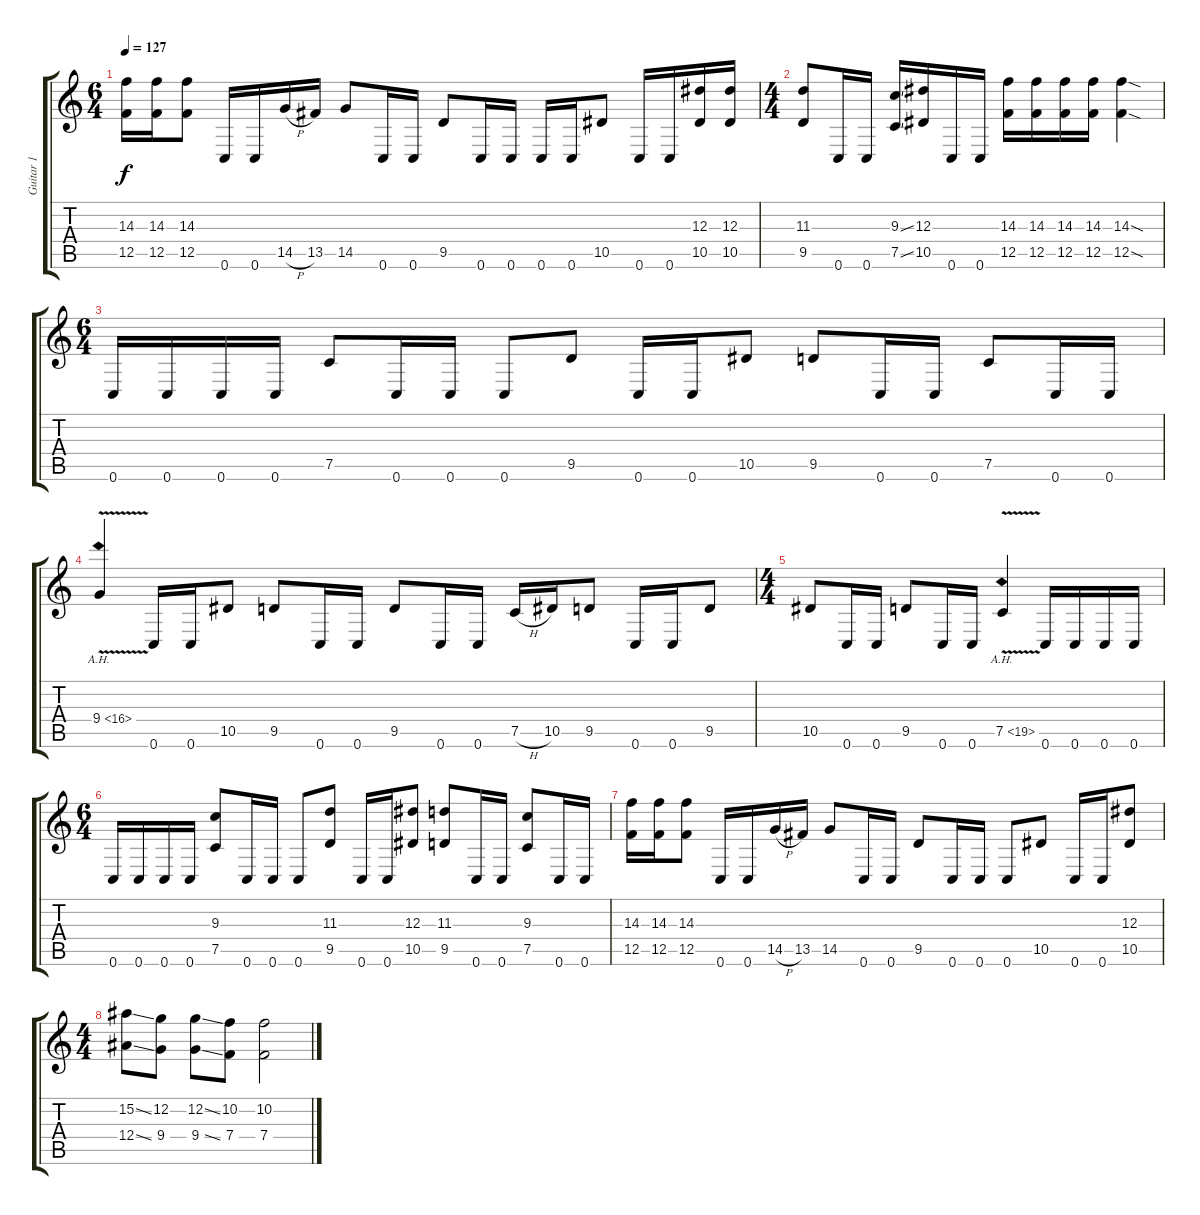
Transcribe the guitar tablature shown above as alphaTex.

\track ("Guitar 1" "Guitar 1") {instrument distortionguitar}
\staff {score tabs}
\tuning (C4 G3 Eb3 Bb2 F2 C2) {hide}
\ts (6 4)
\tempo 127
\clef g2
\ks c
(14.3 12.5).16{dy f} (14.3 12.5).16 (14.3 12.5).8 0.6.16 0.6.16 14.5{h}.16 13.5.16 14.5.8 0.6.16 0.6.16 9.5.8 0.6.16 0.6.16 0.6.16 0.6.16 10.5.8 0.6.16 0.6.16 (12.3 10.5).16 (12.3 10.5).16 |
\ts (4 4)
(11.3 9.5).8 0.6.16 0.6.16 (9.3{ss} 7.5{ss}).16 (12.3 10.5).16 0.6.16 0.6.16 (14.3 12.5).16 (14.3 12.5).16 (14.3 12.5).16 (14.3 12.5).16 (14.3{sod} 12.5{sod}).4 |
\ts (6 4)
0.6.16 0.6.16 0.6.16 0.6.16 7.5.8 0.6.16 0.6.16 0.6.8 9.5.8 0.6.16 0.6.16 10.5.8 9.5.8 0.6.16 0.6.16 7.5.8 0.6.16 0.6.16 |
9.4{ah 7 v}.4 0.6.16 0.6.16 10.5.8 9.5.8 0.6.16 0.6.16 9.5.8 0.6.16 0.6.16 7.5{h}.16 10.5.16 9.5.8 0.6.16 0.6.16 9.5.8 |
\ts (4 4)
10.5.8 0.6.16 0.6.16 9.5.8 0.6.16 0.6.16 7.5{ah 12 v}.4 0.6.16 0.6.16 0.6.16 0.6.16 |
\ts (6 4)
0.6.16 0.6.16 0.6.16 0.6.16 (9.3 7.5).8 0.6.16 0.6.16 0.6.8 (11.3 9.5).8 0.6.16 0.6.16 (12.3 10.5).8 (11.3 9.5).8 0.6.16 0.6.16 (9.3 7.5).8 0.6.16 0.6.16 |
(14.3 12.5).16 (14.3 12.5).16 (14.3 12.5).8 0.6.16 0.6.16 14.5{h}.16 13.5.16 14.5.8 0.6.16 0.6.16 9.5.8 0.6.16 0.6.16 0.6.8 10.5.8 0.6.16 0.6.16 (12.3 10.5).8 |
\ts (4 4)
(15.2{ss} 12.4{ss}).8 (12.2 9.4).8 (12.2{ss} 9.4{ss}).8 (10.2 7.4).8 (10.2 7.4).2
